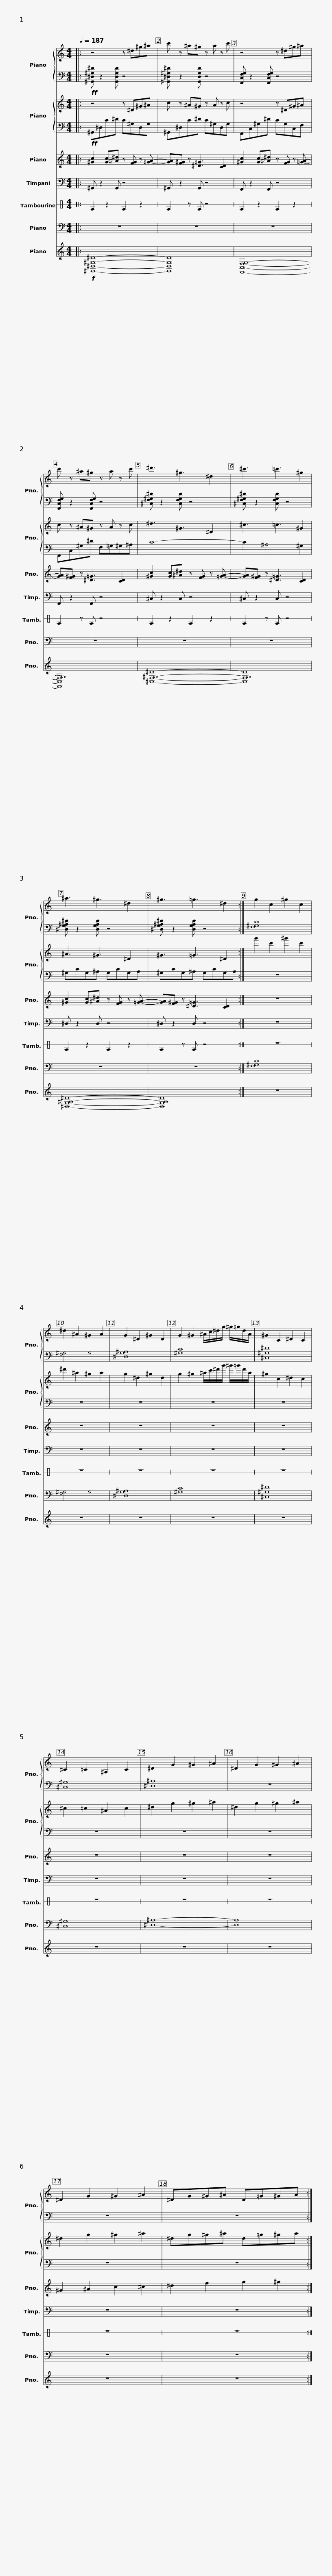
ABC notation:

X:1
%%score { 1 | 2 } { 3 | 4 } 5 6 7 8 9
L:1/8
Q:1/4=187
M:4/4
I:linebreak $
K:C
V:1 treble
V:2 bass
V:3 treble
V:4 bass
V:5 treble
V:6 bass
V:7 perc stafflines=1
K:none
V:8 bass
V:9 treble
V:1
|: z4 z ^d^g^a | c' z ^a^g z a z c' |$ z4 z ^d^g^a | c' z ^a^g z a z c' |$ ^d'3 ^g3 ^d2 | %5
 ^c'3 =c'3 ^g2 | ^a3 ^g3 ^d2 |$ ^g3 =g3 ^d2 :| g2 c2 ^g2 c2 | ^d2 ^A2 ^G2 A2 | %10
 G2 ^D2 ^G2 D2 |$ G2 ^G2 ^A/c/^d/g/ ^g/=g/d/A/ | ^G2 C2 ^D2 C2 | ^C2 =C2 ^A,2 C2 | ^D2 G2 ^G2 ^A2 |$ %15
 ^D2 G2 ^G2 ^A2 | ^D2 G2 ^G2 ^A2 | ^DG^G^A D=G^GA :| %18
V:2
|:!ff! [^G,,^D,^G,^D] z2 [G,,D,G,D] z4 | [^G,,^D,^G,^D] z2 [G,,D,G,D] z4 |$ [F,,C,F,G,] z2 [F,,C,F,G,] z4 | [F,,C,F,G,] z2 [F,,C,F,G,] z4 |$ [^C,F,^G,^D] z2 [C,F,G,D] z4 | %5
 [^C,F,^G,^D] z2 [C,F,G,D] z4 | [^D,G,^A,^D] z2 [D,G,A,D] z4 |$ [^D,G,^A,^D] z2 [D,G,A,D] z4 :| [F,^G,C]8 | [F,^G,]4 G,4 | %10
 [^D,G,^A,]8 |$ [^G,C]8 | [^C,^G,^D]8 | [^C,^G,]8 | [^D,^A,]8 |$ %15
 z8 | z8 | z8 :| %18
V:3
|: z4 z ^D^G^A | c z ^A^G z A z c |$ z4 z ^D^G^A | c z ^A^G z A z c |$ ^d3 ^G3 ^D2 | %5
 ^c3 =c3 ^G2 | ^A3 ^G3 ^D2 |$ ^G3 =G3 ^D2 :| g'2 c'2 ^g'2 c'2 | ^d'2 ^a2 ^g2 a2 | %10
 g2 ^d2 ^g2 d2 |$ g2 ^g2 ^a/c'/^d'/g'/ ^g'/=g'/d'/a/ | ^g2 c2 ^d2 c2 | ^c2 =c2 ^A2 c2 | ^d2 g2 ^g2 ^a2 |$ %15
 ^d2 g2 ^g2 ^a2 | ^d2 g2 ^g2 ^a2 | ^dg^g^a d=g^ga :| %18
V:4
|:!ff! ^G,,^D,C^D C^G,D,G, | ^G,,^D,C^D C^G,D,G, |$ F,,C,^G,^D CG,C,F, | F,,C,^G,^D F,=G,^G,^A, |$ C8- | %5
 C2 ^A,4 ^G,2 | ^G,CG,^A, G,CG,A, |$ ^G,CG,^A, G,CG,A, :| z8 | z8 | %10
 z8 |$ z8 | z8 | z8 | z8 |$ %15
 z8 | z8 | z8 :| %18
V:5
|: [^Gc]2 [Gc][^A^d] z [FG] z [=GA]- | [GA][F^G] z [^D=G]3 [CD]2 |$ [^Gc]2 [Gc][^A^d] z [FG] z [=GA]- | [GA][F^G] z [^D=G]3 [CD]2 |$ [^Gc]2 [Gc][^A^d] z [FG] z [=GA]- | %5
 [GA][F^G] z [^D=G]3 [CD]2 | [^Gc]2 [Gc][^A^d] z [FG] z [=GA]- |$ [GA][F^G] z [^D=G]3 [CD]2 :| z8 | z8 | %10
 z8 |$ z8 | z8 | z8 | z8 |$ %15
 z8 | ^G2 ^A2 c2 ^c2 | ^d2 f2 g2 ^g2 :| %18
V:6
|: ^G,, z2 G,, z4 | ^G,, z2 G,, z4 |$ F,, z2 F,, z4 | F,, z2 F,, z4 |$ ^C, z2 C, z4 | %5
 ^C, z2 C, z4 | ^D, z2 D, z4 |$ ^D, z2 D, z4 :| z8 | z8 | %10
 z8 |$ z8 | z8 | z8 | z8 |$ %15
 z8 | z8 | z8 :| %18
V:7
|: E2 z2 E2 z2 | E2 z E z4 |$ E2 z2 E2 z2 | E2 z E z4 |$ E2 z2 E2 z2 | %5
 E2 z E z4 | E2 z2 E2 z2 |$ E2 z E z4 :| z8 | z8 | %10
 z8 |$ z8 | z8 | z8 | z8 |$ %15
 z8 | z8 | z8 :| %18
V:8
|: z8 | z8 |$ z8 | z8 |$ z8 | %5
 z8 | z8 |$ z8 :| [F,^G,C]8 | [F,^G,]4 G,4 | %10
 [^D,G,^A,]8 |$ [^G,C]8 | [^C,^G,^D]8 | [^C,^G,]8 | [^D,^A,]8- |$ %15
 [D,A,]8 | z8 | z8 :| %18
V:9
|:!f! [^G,,^D,^G,^D]8- | [G,,D,G,D]8 |$ [F,,C,F,G,]8- | [F,,C,F,G,]8 |$ [^C,F,^G,^D]8- | %5
 [C,F,G,D]8 | [^D,G,^A,^D]8- |$ [D,G,A,D]8 :| z8 | z8 | %10
 z8 |$ z8 | z8 | z8 | z8 |$ %15
 z8 | z8 | z8 :| %18
